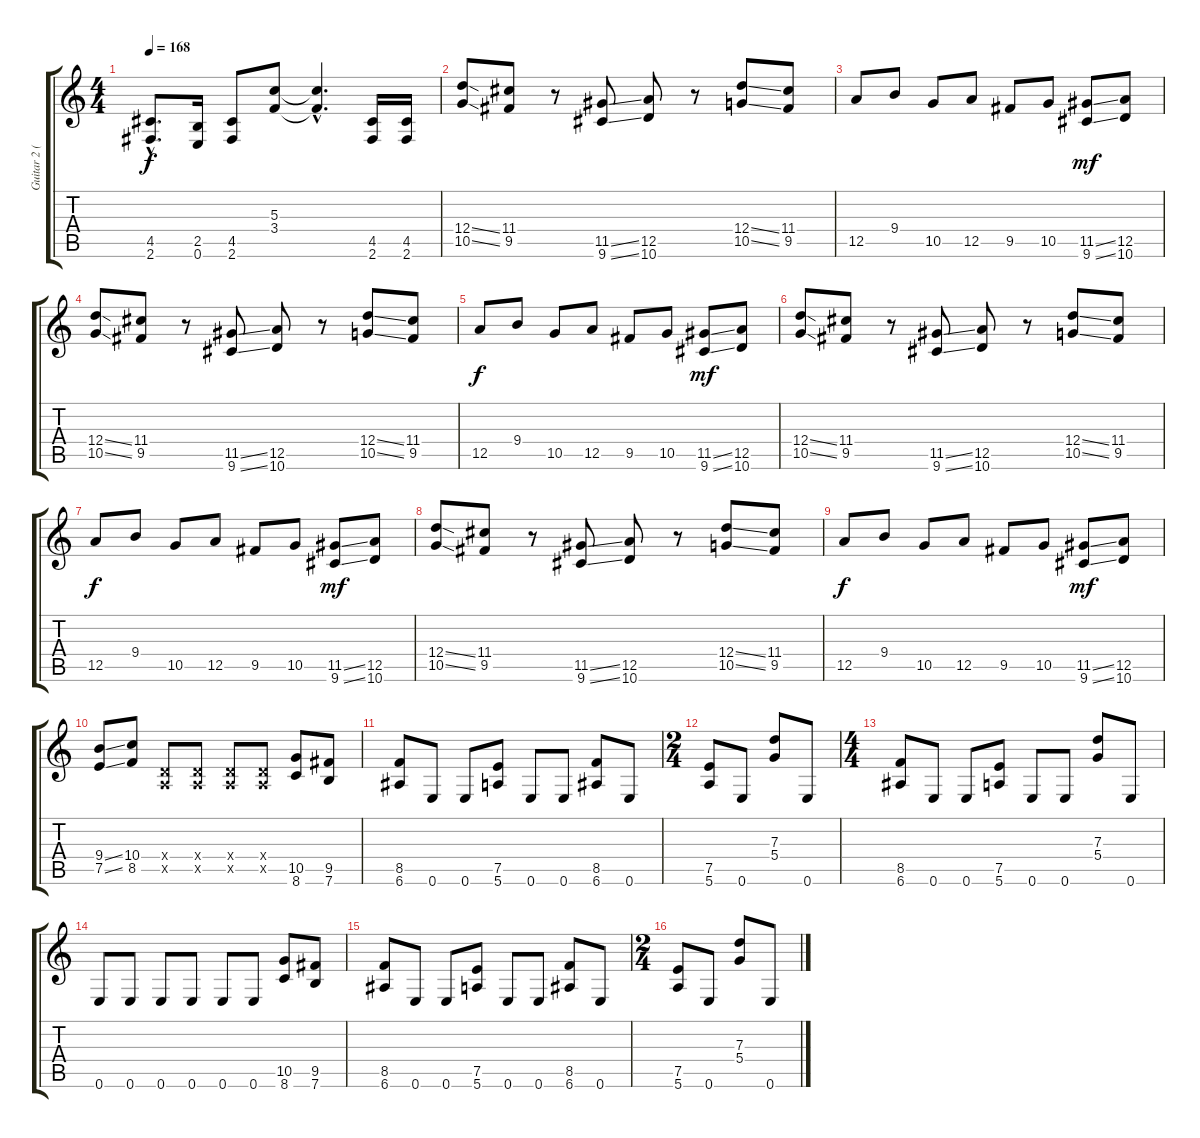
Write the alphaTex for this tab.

\track ("Guitar 2 (Chris Poland)" "Guitar 2 (") {instrument distortionguitar}
\staff {score tabs}
\tuning (E4 B3 G3 D3 A2 E2) {hide}
\ts (4 4)
\tempo 168
\clef g2
\ks c
(4.5{hac} 2.6{hac}).8{d dy f} (2.5 0.6).16 (4.5 2.6).8 (5.3 3.4).8 (5.3{hac t} 3.4{hac t}).4{d} (4.5 2.6).16 (4.5 2.6).16 |
(12.4{ss} 10.5{ss}).8 (11.4 9.5).8 r.8 (11.5{ss} 9.6{ss}).8 (12.5 10.6).8 r.8 (12.4{ss} 10.5{ss}).8 (11.4 9.5).8 |
12.5.8 9.4.8 10.5.8 12.5.8 9.5.8 10.5.8 (11.5{ss} 9.6{ss}).8{dy mf} (12.5 10.6).8 |
(12.4{ss} 10.5{ss}).8 (11.4 9.5).8 r.8 (11.5{ss} 9.6{ss}).8 (12.5 10.6).8 r.8 (12.4{ss} 10.5{ss}).8 (11.4 9.5).8 |
12.5.8{dy f} 9.4.8 10.5.8 12.5.8 9.5.8 10.5.8 (11.5{ss} 9.6{ss}).8{dy mf} (12.5 10.6).8 |
(12.4{ss} 10.5{ss}).8 (11.4 9.5).8 r.8 (11.5{ss} 9.6{ss}).8 (12.5 10.6).8 r.8 (12.4{ss} 10.5{ss}).8 (11.4 9.5).8 |
12.5.8{dy f} 9.4.8 10.5.8 12.5.8 9.5.8 10.5.8 (11.5{ss} 9.6{ss}).8{dy mf} (12.5 10.6).8 |
(12.4{ss} 10.5{ss}).8 (11.4 9.5).8 r.8 (11.5{ss} 9.6{ss}).8 (12.5 10.6).8 r.8 (12.4{ss} 10.5{ss}).8 (11.4 9.5).8 |
12.5.8{dy f} 9.4.8 10.5.8 12.5.8 9.5.8 10.5.8 (11.5{ss} 9.6{ss}).8{dy mf} (12.5 10.6).8 |
(9.4{ss} 7.5{ss}).8 (10.4 8.5).8 (0.4{x} 0.5{x}).8 (0.4{x} 0.5{x}).8 (0.4{x} 0.5{x}).8 (0.4{x} 0.5{x}).8 (10.5 8.6).8 (9.5 7.6).8 |
(8.5 6.6).8 0.6.8 0.6.8 (7.5 5.6).8 0.6.8 0.6.8 (8.5 6.6).8 0.6.8 |
\ts (2 4)
(7.5 5.6).8 0.6.8 (7.3 5.4).8 0.6.8 |
\ts (4 4)
(8.5 6.6).8 0.6.8 0.6.8 (7.5 5.6).8 0.6.8 0.6.8 (7.3 5.4).8 0.6.8 |
0.6.8 0.6.8 0.6.8 0.6.8 0.6.8 0.6.8 (10.5 8.6).8 (9.5 7.6).8 |
(8.5 6.6).8 0.6.8 0.6.8 (7.5 5.6).8 0.6.8 0.6.8 (8.5 6.6).8 0.6.8 |
\ts (2 4)
(7.5 5.6).8 0.6.8 (7.3 5.4).8 0.6.8
